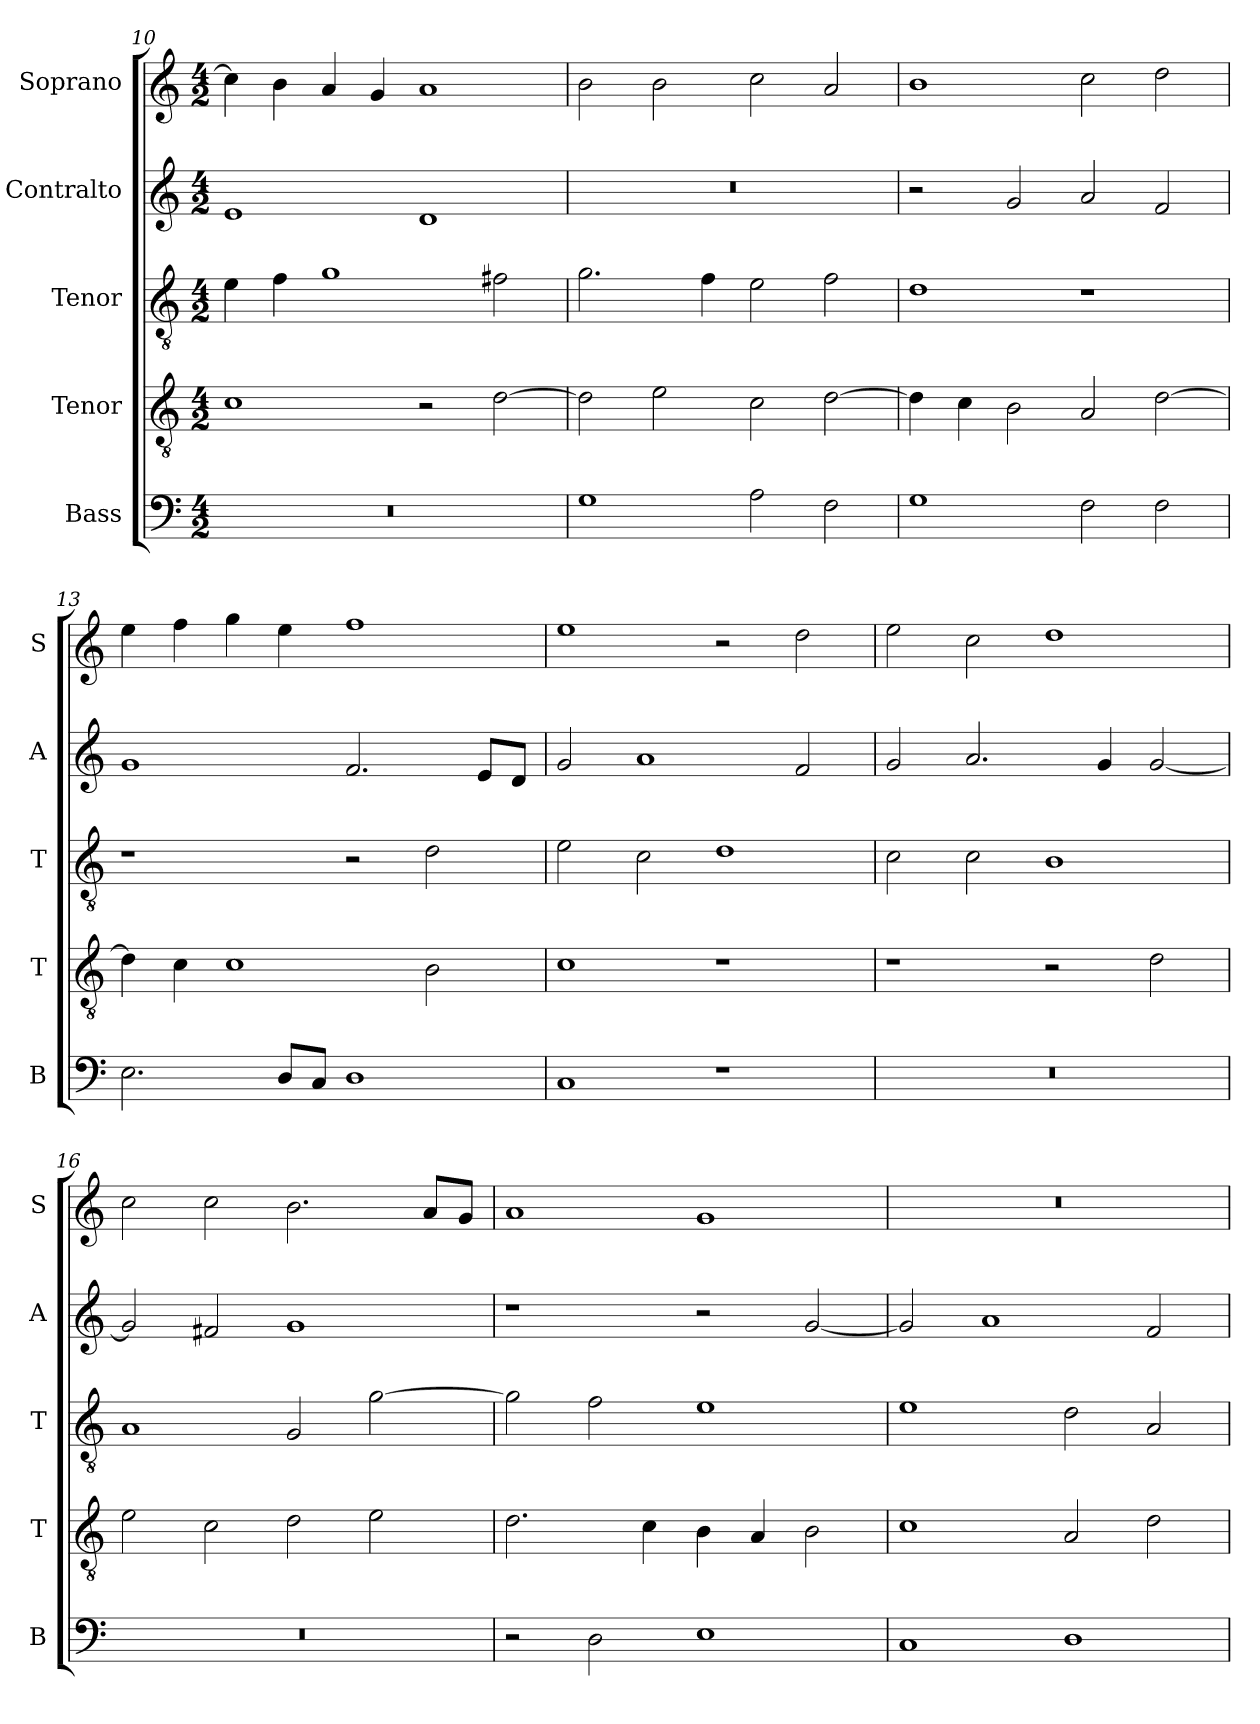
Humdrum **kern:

**kern	**kern	**kern	**kern	**kern
*part5	*part4	*part3	*part2	*part1
*staff5	*staff4	*staff3	*staff2	*staff1
*I"Bass	*I"Tenor	*I"Tenor	*I"Contralto	*I"Soprano
*I'B	*I'T	*I'T	*I'A	*I'S
*clefF4	*clefGv2	*clefGv2	*clefG2	*clefG2
*k[]	*k[]	*k[]	*k[]	*k[]
*C:ion	*C:ion	*C:ion	*C:ion	*C:ion
*M4/2	*M4/2	*M4/2	*M4/2	*M4/2
=10	=10	=10	=10	=10
0r	1c	4e	1e	4cc]
.	.	4f	.	4b
.	.	1g	.	4a
.	.	.	.	4g
.	2r	.	1d	1a
.	[2d	2f#X	.	.
=11	=11	=11	=11	=11
1G	2d]	2.g	0r	2b
.	2e	.	.	2b
.	.	4f	.	.
2A	2c	2e	.	2cc
2F	[2d	2f	.	2a
=12	=12	=12	=12	=12
1G	4d]	1d	2r	1b
.	4c	.	.	.
.	2B	.	2g	.
2F	2A	1r	2a	2cc
2F	[2d	.	2f	2dd
=13	=13	=13	=13	=13
2.E	4d]	1r	1g	4ee
.	4c	.	.	4ff
.	1c	.	.	4gg
8D/L	.	.	.	4ee
8C/J	.	.	.	.
1D	.	2r	2.f	1ff
.	2B	2d	.	.
.	.	.	8e/L	.
.	.	.	8d/J	.
=14	=14	=14	=14	=14
1C	1c	2e	2g	1ee
.	.	2c	1a	.
1r	1r	1d	.	2r
.	.	.	2f	2dd
=15	=15	=15	=15	=15
0r	1r	2c	2g	2ee
.	.	2c	2.a	2cc
.	2r	1B	.	1dd
.	.	.	4g	.
.	2d	.	[2g	.
=16	=16	=16	=16	=16
0r	2e	1A	2g]	2cc
.	2c	.	2f#X	2cc
.	2d	2G	1g	2.b
.	2e	[2g	.	.
.	.	.	.	8a/L
.	.	.	.	8g/J
=17	=17	=17	=17	=17
2r	2.d	2g]	1r	1a
2D	.	2f	.	.
.	4c	.	.	.
1E	4B	1e	2r	1g
.	4A	.	.	.
.	2B	.	[2g	.
=18	=18	=18	=18	=18
1C	1c	1e	2g]	0r
.	.	.	1a	.
1D	2A	2d	.	.
.	2d	2A	2f	.
=	=	=	=	=
*-	*-	*-	*-	*-
